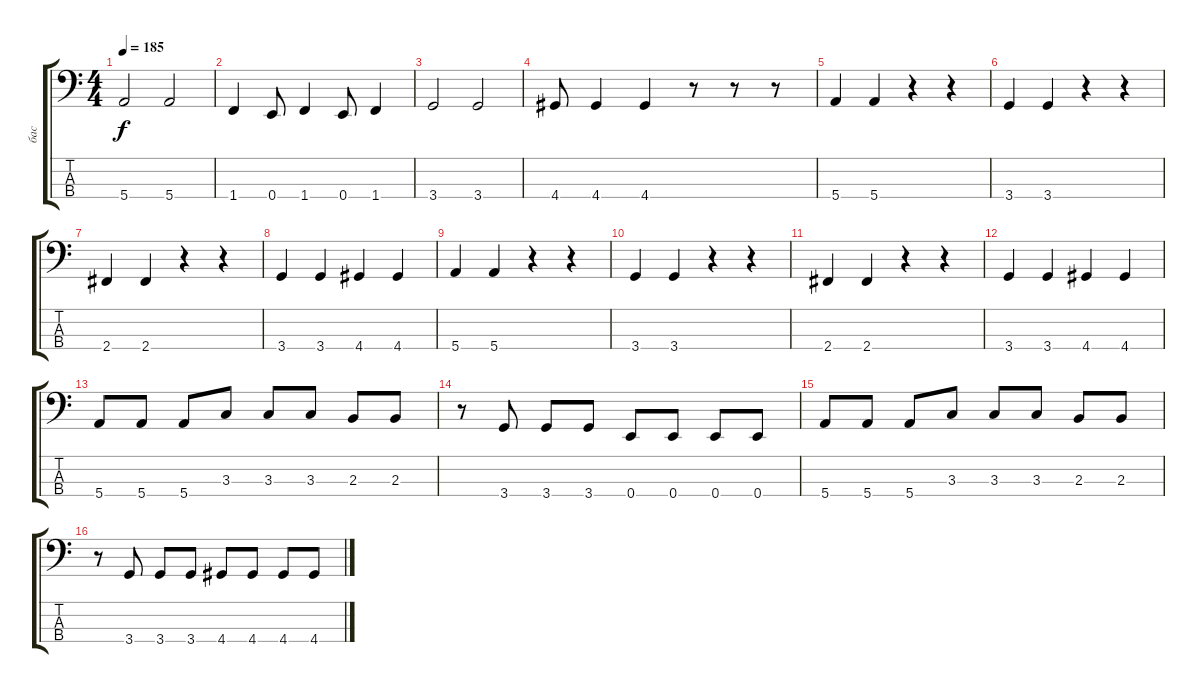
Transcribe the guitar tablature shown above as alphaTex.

\track ("бас" "бас") {instrument electricbasspick}
\staff {score tabs}
\tuning (G2 D2 A1 E1) {hide}
\ts (4 4)
\tempo 185
\clef f4
\ks c
5.4.2{dy f} 5.4.2 |
1.4.4 0.4.8 1.4.4 0.4.8 1.4.4 |
3.4.2 3.4.2 |
4.4.8 4.4.4 4.4.4 r.8 r.8 r.8 |
5.4.4 5.4.4 r.4 r.4 |
3.4.4 3.4.4 r.4 r.4 |
2.4.4 2.4.4 r.4 r.4 |
3.4.4 3.4.4 4.4.4 4.4.4 |
5.4.4 5.4.4 r.4 r.4 |
3.4.4 3.4.4 r.4 r.4 |
2.4.4 2.4.4 r.4 r.4 |
3.4.4 3.4.4 4.4.4 4.4.4 |
5.4.8 5.4.8 5.4.8 3.3.8 3.3.8 3.3.8 2.3.8 2.3.8 |
r.8 3.4.8 3.4.8 3.4.8 0.4.8 0.4.8 0.4.8 0.4.8 |
5.4.8 5.4.8 5.4.8 3.3.8 3.3.8 3.3.8 2.3.8 2.3.8 |
r.8 3.4.8 3.4.8 3.4.8 4.4.8 4.4.8 4.4.8 4.4.8
